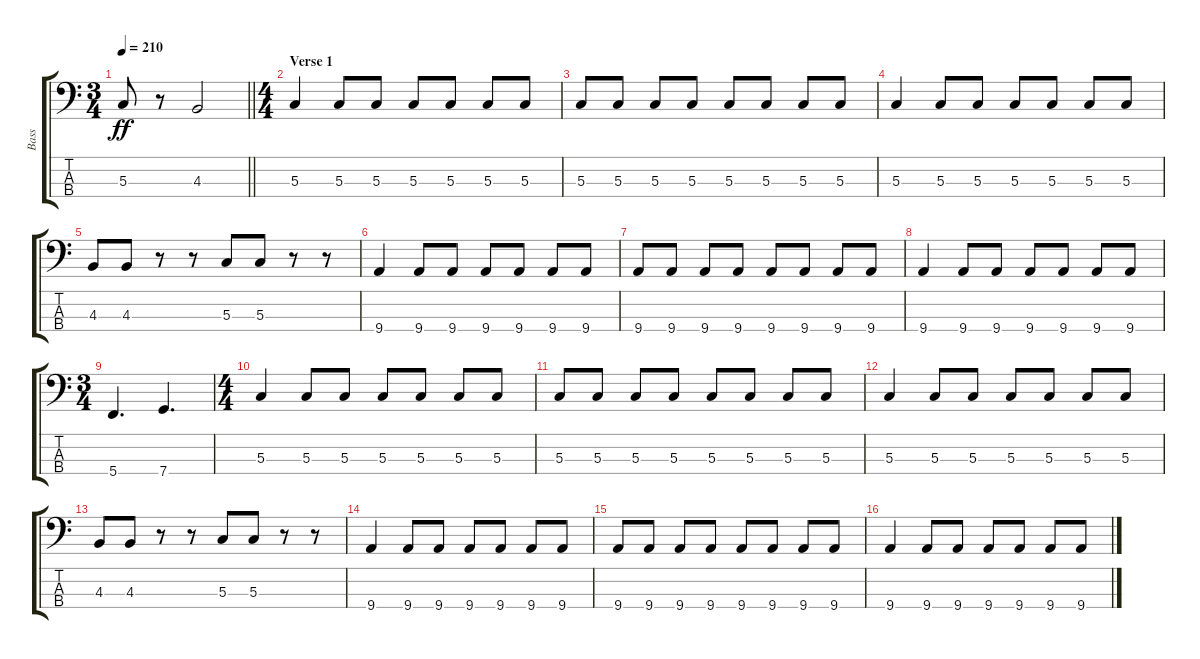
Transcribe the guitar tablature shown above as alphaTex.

\track ("Bass" "Bass") {instrument electricbasspick}
\staff {score tabs}
\tuning (G2 D2 G1 C1) {hide}
\ts (3 4)
\tempo 210
\clef f4
\barLineRight lightlight
\ks c
5.3.8{dy ff} r.8 4.3.2 |
\ts (4 4)
\section ("" "Verse 1")
5.3.4 5.3.8 5.3.8 5.3.8 5.3.8 5.3.8 5.3.8 |
5.3.8 5.3.8 5.3.8 5.3.8 5.3.8 5.3.8 5.3.8 5.3.8 |
5.3.4 5.3.8 5.3.8 5.3.8 5.3.8 5.3.8 5.3.8 |
4.3.8 4.3.8 r.8 r.8 5.3.8 5.3.8 r.8 r.8 |
9.4.4 9.4.8 9.4.8 9.4.8 9.4.8 9.4.8 9.4.8 |
9.4.8 9.4.8 9.4.8 9.4.8 9.4.8 9.4.8 9.4.8 9.4.8 |
9.4.4 9.4.8 9.4.8 9.4.8 9.4.8 9.4.8 9.4.8 |
\ts (3 4)
5.4.4{d} 7.4.4{d} |
\ts (4 4)
5.3.4 5.3.8 5.3.8 5.3.8 5.3.8 5.3.8 5.3.8 |
5.3.8 5.3.8 5.3.8 5.3.8 5.3.8 5.3.8 5.3.8 5.3.8 |
5.3.4 5.3.8 5.3.8 5.3.8 5.3.8 5.3.8 5.3.8 |
4.3.8 4.3.8 r.8 r.8 5.3.8 5.3.8 r.8 r.8 |
9.4.4 9.4.8 9.4.8 9.4.8 9.4.8 9.4.8 9.4.8 |
9.4.8 9.4.8 9.4.8 9.4.8 9.4.8 9.4.8 9.4.8 9.4.8 |
9.4.4 9.4.8 9.4.8 9.4.8 9.4.8 9.4.8 9.4.8
